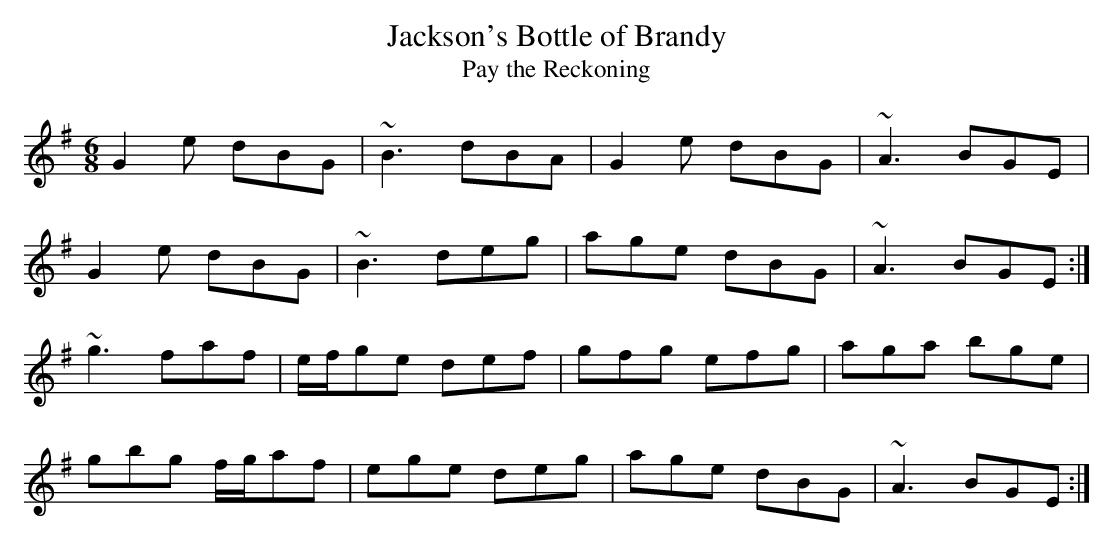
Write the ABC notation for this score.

X:1
T:Jackson's Bottle of Brandy
T:Pay the Reckoning
M:6/8
L:1/8
K:G
G2e dBG|~B3 dBA|G2e dBG|~A3 BGE|!
G2e dBG|~B3 deg|age dBG|~A3 BGE:|!
~g3 faf|e/f/ge def|gfg efg|aga bge|!
gbg f/g/af|ege deg|age dBG|~A3 BGE:|!
